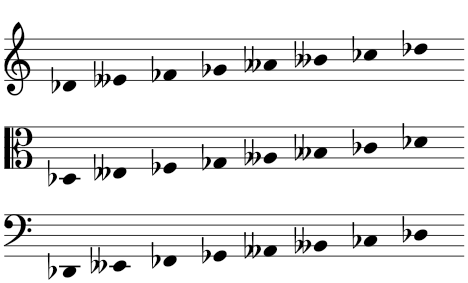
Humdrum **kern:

**kern	**kern	**kern
*part1	*part1	*part1
*staff3	*staff2	*staff1
*I"Piano	*	*
*I'Pno.	*	*
!!LO:PB:g=z
*clefF4	*clefC3	*clefG2
*k[]	*k[]	*k[]
*M4/2	*M4/2	*M4/2
=22	=22	=22
4DD-X	4D-X	4d-X
4EE--X	4E--X	4e--X
4FF-X	4F-X	4f-X
4GG-X	4G-X	4g-X
4AA--X	4A--X	4a--X
4BB--X	4B--X	4b--X
4C-X	4c-X	4cc-X
4D-X	4d-X	4dd-X
=-	=-	=-
*-	*-	*-
